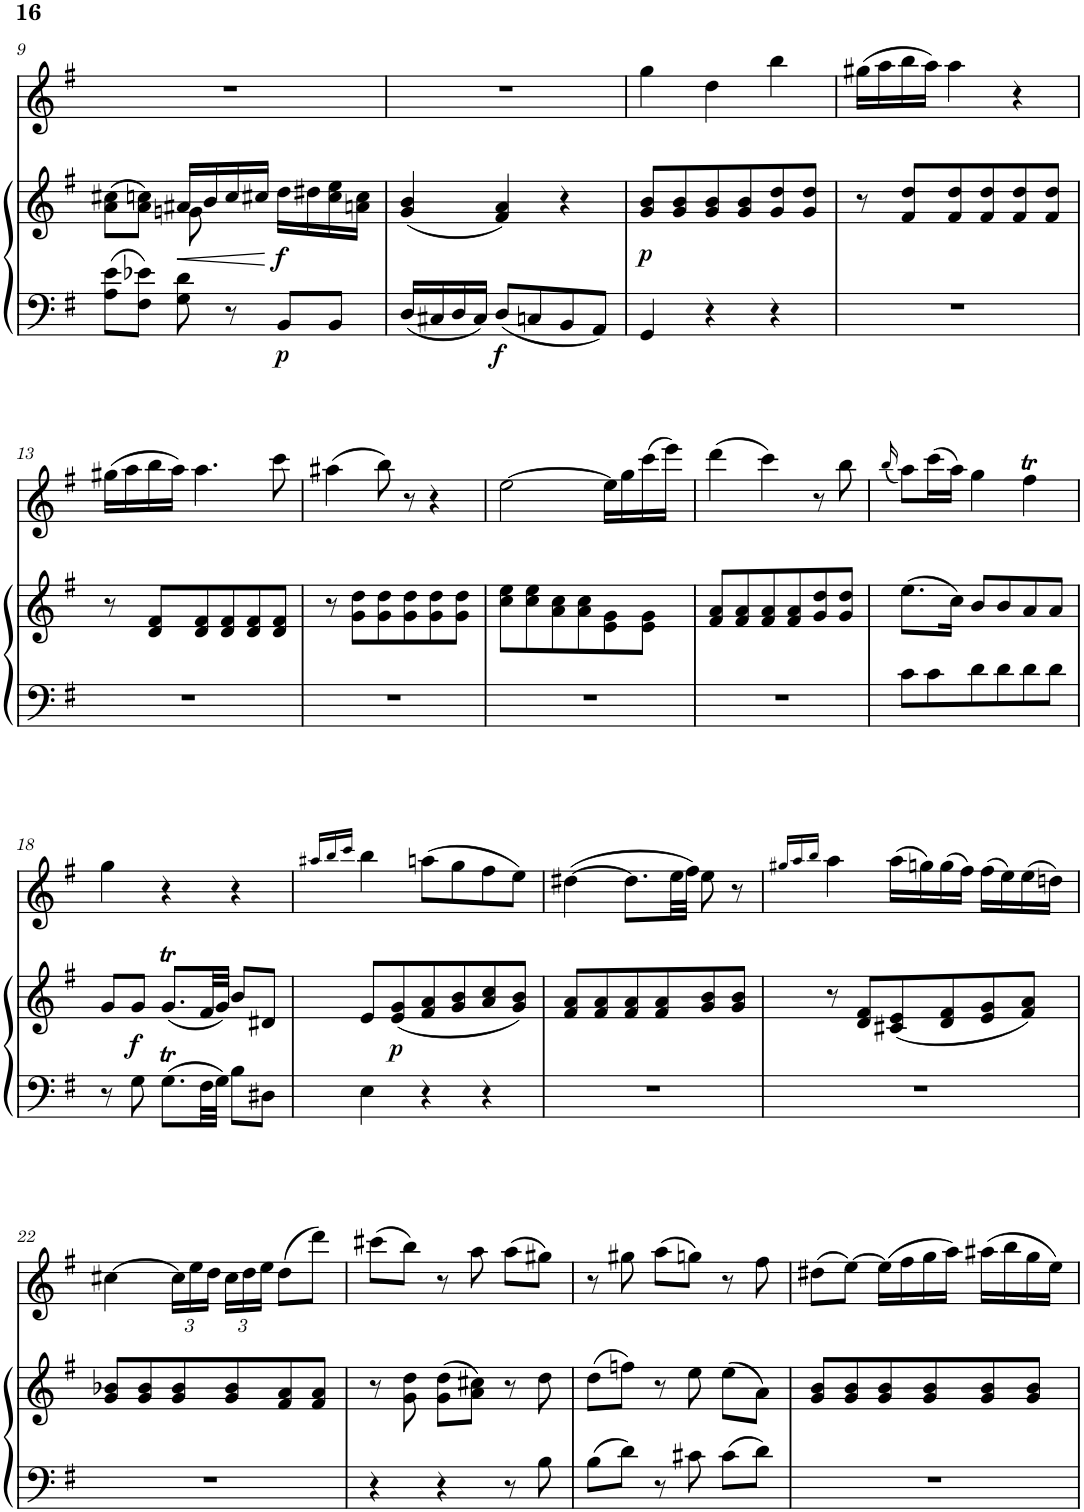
**kern	**kern	**dynam	**kern
*part2	*part2	*part2	*part1
*staff3	*staff2	*staff2/3	*staff1
*I"Piano	*	*	*I"Flauta
*I'Pno	*	*	*I'Fl
!!LO:PB:g=z
*clefF4	*clefG2	*	*clefG2
*k[f#]	*k[f#]	*	*k[f#]
*M3/4	*M3/4	*	*M3/4
=9	=9	=9	=9
*	*^	*	*
8A\ 8e\L	(8a\ 8cc#X\L	4ryy	.	2.r
8F#\ 8e-X\J	8a\ 8ccn\J)	.	.	.
!	!	!	!LO:HP:b	!
8G\ 8d\	16a#X/LL	8gn\	<	.
.	16b/	.	.	.
8r	16cc/	4.ryy	.	.
.	16cc#X/JJ	.	.	.
!	!	!	!LO:DY:n=1:b=2	!
!	!	!	!LO:DY:n=2:b	!
8BB/L	16dd\LL	.	[ p f	.
.	16dd#X\	.	.	.
8BB/J	16cc#\ 16ee\	.	.	.
.	16an\ 16cc#\JJ	.	.	.
*	*v	*v	*	*
=10	=10	=10	=10
16D/LL	(4g/ 4b/	.	2.r
16C#X/	.	.	.
16D/	.	.	.
16C#/JJ	.	.	.
!	!	!LO:DY:b=2	!
8D/L	4f#/ 4a/)	f	.
8Cn/	.	.	.
8BB/	4r	.	.
8AA/J	.	.	.
=11	=11	=11	=11
!	!	!LO:DY:b	!
4GG/	8g/ 8b/L	p	4gg\
.	8g/ 8b/	.	.
4r	8g/ 8b/	.	4dd\
.	8g/ 8b/	.	.
4r	8g/ 8dd/	.	4bb\
.	8g/ 8dd/J	.	.
=12	=12	=12	=12
2.r	8r	.	(16gg#X\LL
.	.	.	16aa\
.	8f#/ 8dd/L	.	16bb\
.	.	.	16aa\JJ)
.	8f#/ 8dd/	.	4aa\
.	8f#/ 8dd/	.	.
.	8f#/ 8dd/	.	4r
.	8f#/ 8dd/J	.	.
!!LO:LB:g=z
=13	=13	=13	=13
2.r	8r	.	(16gg#X\LL
.	.	.	16aa\
.	8d/ 8f#/L	.	16bb\
.	.	.	16aa\JJ)
.	8d/ 8f#/	.	4.aa\
.	8d/ 8f#/	.	.
.	8d/ 8f#/	.	.
.	8d/ 8f#/J	.	8ccc\
=14	=14	=14	=14
2.r	8r	.	(4aa#X\
.	8g\ 8dd\L	.	.
.	8g\ 8dd\	.	8bb\)
.	8g\ 8dd\	.	8r
.	8g\ 8dd\	.	4r
.	8g\ 8dd\J	.	.
=15	=15	=15	=15
2.r	8cc\ 8ee\L	.	[2ee\
.	8cc\ 8ee\	.	.
.	8a\ 8cc\	.	.
.	8a\ 8cc\	.	.
.	8e\ 8g\	.	16ee\LL]
.	.	.	16gg\
.	8e\ 8g\J	.	(16ccc\
.	.	.	16eee\JJ)
=16	=16	=16	=16
2.r	8f#/ 8a/L	.	(4ddd\
.	8f#/ 8a/	.	.
.	8f#/ 8a/	.	4ccc\)
.	8f#/ 8a/	.	.
.	8g/ 8dd/	.	8r
.	8g/ 8dd/J	.	8bb\
=17	=17	=17	=17
.	.	.	(16qbb/
8c\L	(8.ee\L	.	8aa\L)
8c\	.	.	(16ccc\L
.	16cc\Jk)	.	16aa\JJ)
8d\	8b/L	.	4gg\
8d\	8b/	.	.
8d\	8a/	.	4ff#t\
8d\J	8a/J	.	.
!!LO:LB:g=z
=18	=18	=18	=18
8r	8g/L	.	4gg\
!	!	!LO:DY:b	!
8G\	8g/J	f	.
8.GT\L	(8.gT/L	.	4r
32F#\LL	32f#/LL	.	.
32G\JJJ	32g/JJJ)	.	.
8B\L	8b/L	.	4r
8D#X\J	8d#X/J	.	.
=19	=19	=19	=19
.	.	.	16qaa#X/LL
.	.	.	16qbb/
.	.	.	16qccc/JJ
4E\	8e/L	.	4bb\
!	!	!LO:DY:b	!
.	(8e/ 8g/	p	.
4r	8f#/ 8a/	.	(8aan\L
.	8g/ 8b/	.	8gg\
4r	8a/ 8cc/	.	8ff#\
.	8g/ 8b/J)	.	8ee\J)
=20	=20	=20	=20
2.r	8f#/ 8a/L	.	([4dd#X\
.	8f#/ 8a/	.	.
.	8f#/ 8a/	.	8.dd#\L]
.	8f#/ 8a/	.	.
.	.	.	32ee\LL
.	.	.	32ff#\JJJ)
.	8g/ 8b/	.	8ee\
.	8g/ 8b/J	.	8r
=21	=21	=21	=21
.	.	.	16qgg#X/LL
.	.	.	16qaa/
.	.	.	16qbb/JJ
2.r	8r	.	4aa\
.	8d/ 8f#/L	.	.
.	(8c#X/ 8e/	.	(16aa\LL
.	.	.	16ggn\)
.	8d/ 8f#/	.	(16gg\
.	.	.	16ff#\JJ)
.	8e/ 8g/	.	(16ff#\LL
.	.	.	16ee\)
.	8f#/ 8a/J)	.	(16ee\
.	.	.	16ddn\JJ)
!!LO:LB:g=z
=22	=22	=22	=22
2.r	8g/ 8b-X/L	.	[4cc#X\
.	8g/ 8b-/	.	.
*	*	*	*Xbrackettup
.	8g/ 8b-/	.	24cc#\LL]
.	.	.	24ee\
.	.	.	24dd\JJ
.	8g/ 8b-/	.	24cc#\LL
.	.	.	24dd\
.	.	.	24ee\JJ
.	8f#/ 8a/	.	(8dd\L
.	8f#/ 8a/J	.	8ddd\J)
=23	=23	=23	=23
4r	8r	.	(8ccc#X\L
.	8g\ 8dd\	.	8bb\J)
4r	(8g\ 8dd\L	.	8r
.	8a\ 8cc#X\J)	.	8aa\
8r	8r	.	(8aa\L
8B\	8dd\	.	8gg#X\J)
=24	=24	=24	=24
8B\L	(8dd\L	.	8r
8d\J	8ffn\J)	.	8gg#X\
8r	8r	.	(8aa\L
8c#X\	8ee\	.	8ggn\J)
8c#\L	(8ee\L	.	8r
8d\J	8a\J)	.	8ff#\
=25	=25	=25	=25
2.r	8g/ 8b/L	.	(8dd#X\L
.	8g/ 8b/	.	[8ee\J)
.	8g/ 8b/	.	(16ee\LL]
.	.	.	16ff#\
.	8g/ 8b/	.	16gg\
.	.	.	16aa\JJ)
.	8g/ 8b/	.	(16aa#X\LL
.	.	.	16bb\
.	8g/ 8b/J	.	16gg\
.	.	.	16ee\JJ)
=	=	=	=
*-	*-	*-	*-
